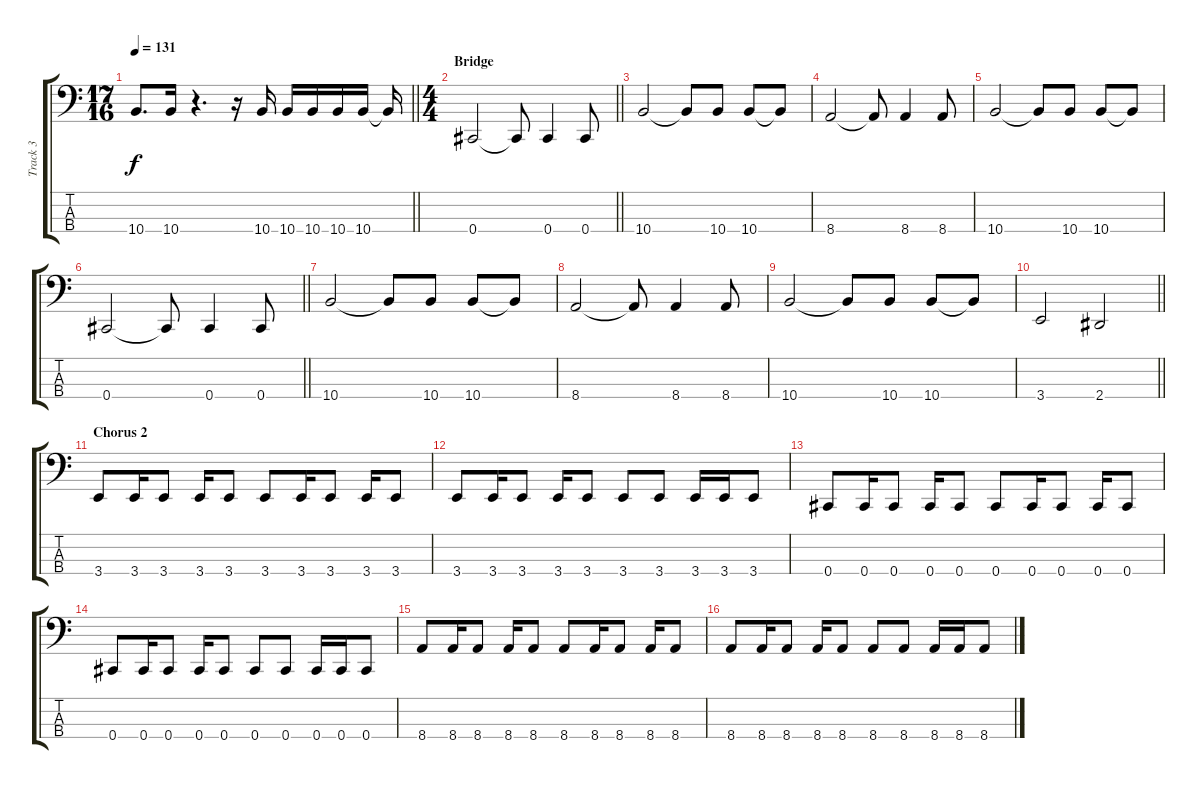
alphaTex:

\track ("Track 3" "Track 3") {instrument electricbasspick}
\staff {score tabs}
\tuning (Gb2 Db2 Ab1 Db1) {hide}
\ts (17 16)
\tempo 131
\clef f4
\barLineRight lightlight
\ks c
10.4.8{d dy f} 10.4.16 r.4{d} r.16 10.4.16 10.4.16 10.4.16 10.4.16 10.4.16 10.4{t}.16 |
\ts (4 4)
\section ("" "Bridge")
\barLineRight lightlight
0.4.2 0.4{t}.8 0.4.4 0.4.8 |
10.4.2 10.4{t}.8 10.4.8 10.4.8 10.4{t}.8 |
8.4.2 8.4{t}.8 8.4.4 8.4.8 |
10.4.2 10.4{t}.8 10.4.8 10.4.8 10.4{t}.8 |
\barLineRight lightlight
0.4.2 0.4{t}.8 0.4.4 0.4.8 |
10.4.2 10.4{t}.8 10.4.8 10.4.8 10.4{t}.8 |
8.4.2 8.4{t}.8 8.4.4 8.4.8 |
10.4.2 10.4{t}.8 10.4.8 10.4.8 10.4{t}.8 |
\barLineRight lightlight
3.4.2 2.4.2 |
\section ("" "Chorus 2")
3.4.8 3.4.16 3.4.8 3.4.16 3.4.8 3.4.8 3.4.16 3.4.8 3.4.16 3.4.8 |
3.4.8 3.4.16 3.4.8 3.4.16 3.4.8 3.4.8 3.4.8 3.4.16 3.4.16 3.4.8 |
0.4.8 0.4.16 0.4.8 0.4.16 0.4.8 0.4.8 0.4.16 0.4.8 0.4.16 0.4.8 |
0.4.8 0.4.16 0.4.8 0.4.16 0.4.8 0.4.8 0.4.8 0.4.16 0.4.16 0.4.8 |
8.4.8 8.4.16 8.4.8 8.4.16 8.4.8 8.4.8 8.4.16 8.4.8 8.4.16 8.4.8 |
8.4.8 8.4.16 8.4.8 8.4.16 8.4.8 8.4.8 8.4.8 8.4.16 8.4.16 8.4.8
